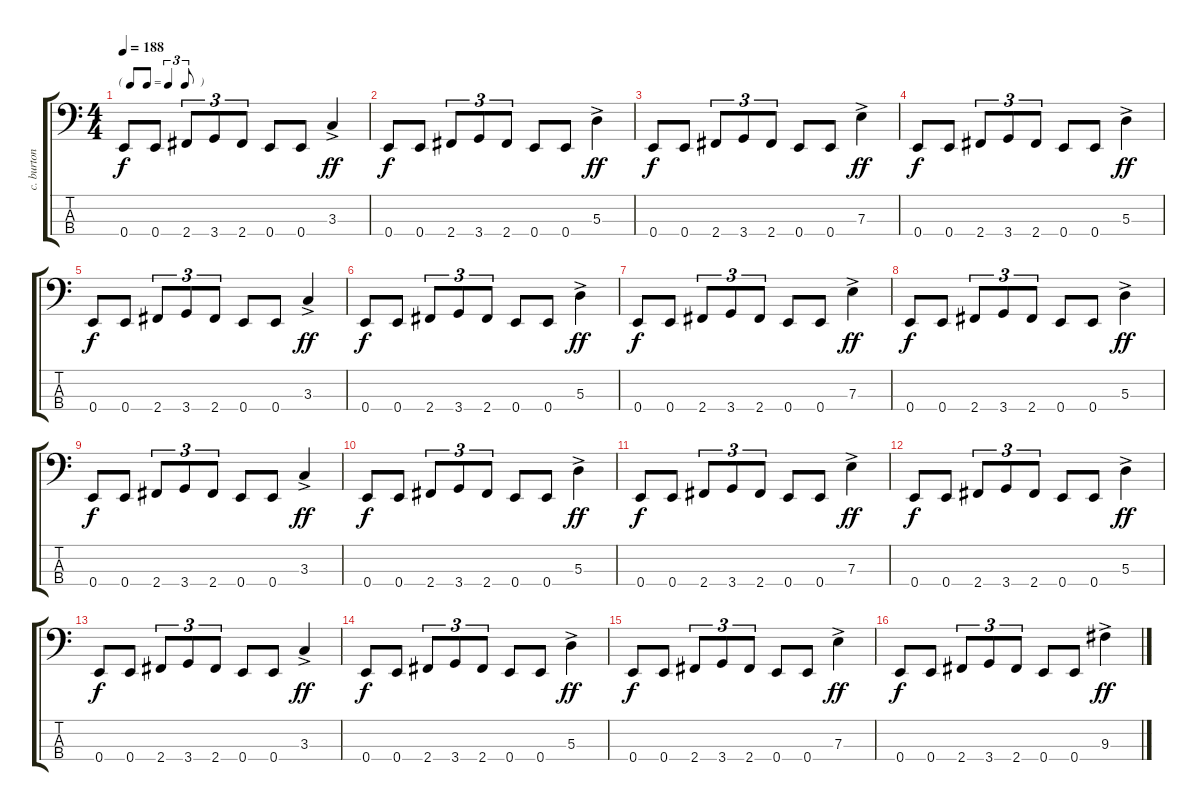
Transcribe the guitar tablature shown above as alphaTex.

\track ("c. burton - bass" "c. burton ") {instrument electricbassfinger}
\staff {score tabs}
\tuning (G2 D2 A1 E1) {hide}
\ts (4 4)
\tf triplet8th
\tempo 188
\clef f4
\ks c
0.4.8{dy f} 0.4.8 2.4.8{tu (3 2)} 3.4.8{tu (3 2)} 2.4.8{tu (3 2)} 0.4.8 0.4.8 3.3{ac}.4{dy ff} |
0.4.8{dy f} 0.4.8 2.4.8{tu (3 2)} 3.4.8{tu (3 2)} 2.4.8{tu (3 2)} 0.4.8 0.4.8 5.3{ac}.4{dy ff} |
0.4.8{dy f} 0.4.8 2.4.8{tu (3 2)} 3.4.8{tu (3 2)} 2.4.8{tu (3 2)} 0.4.8 0.4.8 7.3{ac}.4{dy ff} |
0.4.8{dy f} 0.4.8 2.4.8{tu (3 2)} 3.4.8{tu (3 2)} 2.4.8{tu (3 2)} 0.4.8 0.4.8 5.3{ac}.4{dy ff} |
0.4.8{dy f} 0.4.8 2.4.8{tu (3 2)} 3.4.8{tu (3 2)} 2.4.8{tu (3 2)} 0.4.8 0.4.8 3.3{ac}.4{dy ff} |
0.4.8{dy f} 0.4.8 2.4.8{tu (3 2)} 3.4.8{tu (3 2)} 2.4.8{tu (3 2)} 0.4.8 0.4.8 5.3{ac}.4{dy ff} |
0.4.8{dy f} 0.4.8 2.4.8{tu (3 2)} 3.4.8{tu (3 2)} 2.4.8{tu (3 2)} 0.4.8 0.4.8 7.3{ac}.4{dy ff} |
0.4.8{dy f} 0.4.8 2.4.8{tu (3 2)} 3.4.8{tu (3 2)} 2.4.8{tu (3 2)} 0.4.8 0.4.8 5.3{ac}.4{dy ff} |
0.4.8{dy f} 0.4.8 2.4.8{tu (3 2)} 3.4.8{tu (3 2)} 2.4.8{tu (3 2)} 0.4.8 0.4.8 3.3{ac}.4{dy ff} |
0.4.8{dy f} 0.4.8 2.4.8{tu (3 2)} 3.4.8{tu (3 2)} 2.4.8{tu (3 2)} 0.4.8 0.4.8 5.3{ac}.4{dy ff} |
0.4.8{dy f} 0.4.8 2.4.8{tu (3 2)} 3.4.8{tu (3 2)} 2.4.8{tu (3 2)} 0.4.8 0.4.8 7.3{ac}.4{dy ff} |
0.4.8{dy f} 0.4.8 2.4.8{tu (3 2)} 3.4.8{tu (3 2)} 2.4.8{tu (3 2)} 0.4.8 0.4.8 5.3{ac}.4{dy ff} |
0.4.8{dy f} 0.4.8 2.4.8{tu (3 2)} 3.4.8{tu (3 2)} 2.4.8{tu (3 2)} 0.4.8 0.4.8 3.3{ac}.4{dy ff} |
0.4.8{dy f} 0.4.8 2.4.8{tu (3 2)} 3.4.8{tu (3 2)} 2.4.8{tu (3 2)} 0.4.8 0.4.8 5.3{ac}.4{dy ff} |
0.4.8{dy f} 0.4.8 2.4.8{tu (3 2)} 3.4.8{tu (3 2)} 2.4.8{tu (3 2)} 0.4.8 0.4.8 7.3{ac}.4{dy ff} |
0.4.8{dy f} 0.4.8 2.4.8{tu (3 2)} 3.4.8{tu (3 2)} 2.4.8{tu (3 2)} 0.4.8 0.4.8 9.3{ac}.4{dy ff}
